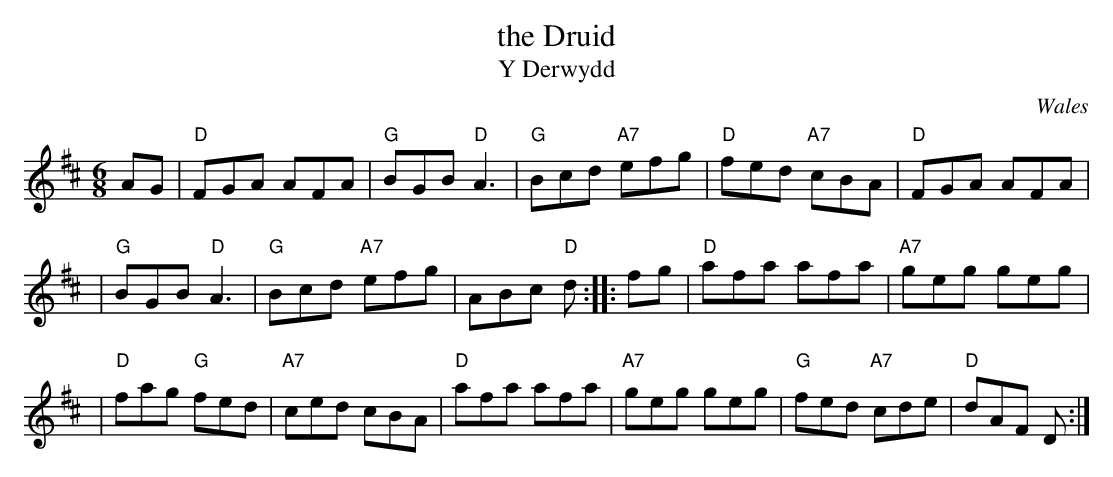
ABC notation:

X:1
T: the Druid
T: Y Derwydd
O: Wales
M: 6/8
L: 1/8
K: D
AG | "D"FGA AFA | "G"BGB "D"A3 | "G"Bcd "A7"efg | "D"fed "A7"cBA | "D"FGA AFA |
| "G"BGB "D"A3 | "G"Bcd "A7"efg | ABc "D"d :: fg | "D"afa afa | "A7"geg geg |
| "D"fag "G"fed | "A7"ced cBA | "D"afa afa | "A7"geg geg | "G"fed "A7"cde | "D"dAF D :|
